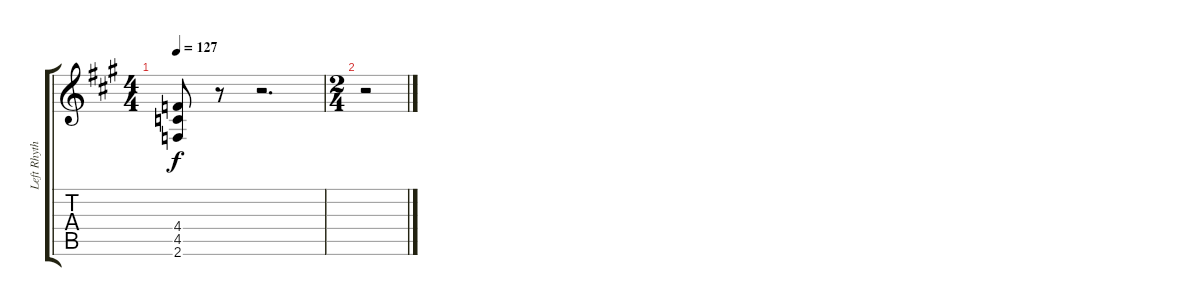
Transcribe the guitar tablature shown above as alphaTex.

\track ("Left Rhythm Guitar" "Left Rhyth") {instrument overdrivenguitar}
\staff {score tabs}
\tuning (Eb4 Bb3 Gb3 Db3 Ab2 Eb2) {hide}
\ts (4 4)
\tempo 127
\clef g2
\ks a
(4.4 4.5 2.6).8{dy f} r.8 r.2{d} |
\ts (2 4)
r.2
